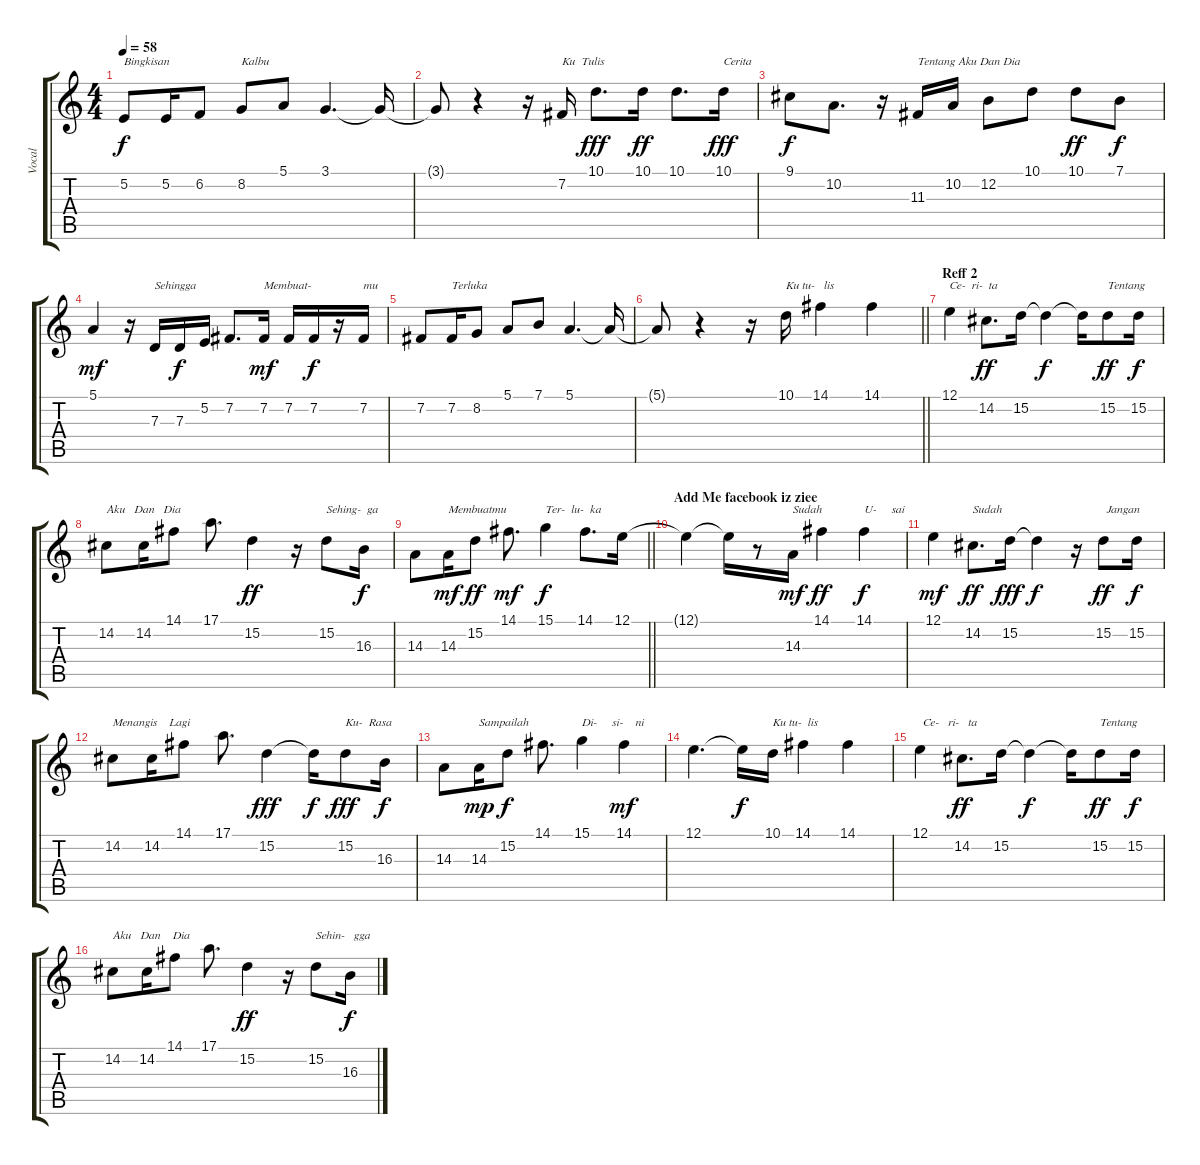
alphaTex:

\track ("Vocal" "Vocal") {instrument drawbarorgan}
\staff {score tabs}
\tuning (E4 B3 G3 D3 A2 E2) {hide}
\ts (4 4)
\tempo 58
\clef g2
\ks c
5.2.8{txt "Bingkisan " dy f} 5.2.16 6.2.8 8.2.8{txt "Kalbu"} 5.1.8 3.1.4{d} 3.1{t}.16 |
3.1{t}.8 r.4 r.16 7.2.16{txt "Ku  Tulis "} 10.1.8{d dy fff} 10.1.16{dy ff} 10.1.8{d} 10.1.16{txt "Cerita " dy fff} |
9.1.8{dy f} 10.2.8{d} r.16 11.3.16{txt "Tentang Aku Dan Dia"} 10.2.16 12.2.8 10.1.8 10.1.8{dy ff} 7.1.8{dy f} |
5.1.4{dy mf} r.16 7.3.16{txt "Sehingga "} 7.3.16{dy f} 5.2.16 7.2.8{d} 7.2.16{txt "Membuat-" dy mf} 7.2.16 7.2.16{dy f} r.16 7.2.16{txt "mu "} |
7.2.8 7.2.16{txt "Terluka"} 8.2.8 5.1.8 7.1.8 5.1.4{d} 5.1{t}.16 |
\barLineRight lightlight
5.1{t}.8 r.4 r.16{instrument voiceoohs} 10.1.16{txt "Ku tu-   lis "} 14.1.4 14.1.4 |
\section ("" "Reff 2")
12.1.4{txt "Ce-  ri-  ta "} 14.2.8{d dy ff} 15.2.16 15.2{t}.4{dy f} 15.2{t}.16 15.2.8{txt "Tentang " dy ff} 15.2.16{dy f} |
14.2.8{txt "Aku   Dan   Dia"} 14.2.16 14.1.8 17.1.8{d} 15.2.4{dy ff} r.16 15.2.8{txt "Sehing-  ga "} 16.3.16{dy f} |
\barLineRight lightlight
14.3.8 14.3.16{txt "Membuatmu " dy mf} 15.2.8{dy ff} 14.1.8{d dy mf} 15.1.4{txt "Ter-  lu-  ka" dy f} 14.1.8{d} 12.1.16 |
\section ("" "Add Me facebook iz ziee")
12.1{t}.4 12.1{t}.16 r.8 14.3.16{txt "Sudah " dy mf} 14.1.4{dy ff} 14.1.4{txt "U-     sai " dy f} |
12.1.4{dy mf} 14.2.8{d txt "Sudah" dy ff} 15.2.16{dy fff} 15.2{t}.4{dy f} r.16 15.2.8{txt " Jangan " dy ff} 15.2.16{dy f} |
14.2.8{txt "Menangis    Lagi"} 14.2.16 14.1.8 17.1.8{d} 15.2.4{dy fff} 15.2{t}.16{dy f} 15.2.8{txt "Ku-  Rasa " dy fff} 16.3.16{dy f} |
14.3.8 14.3.16{txt "Sampailah " dy mp} 15.2.8{dy f} 14.1.8{d} 15.1.4{txt "Di-     si-    ni"} 14.1.4{dy mf} |
12.1.4{d} 12.1{t}.16{dy f} 10.1.16{txt "Ku tu-  lis"} 14.1.4 14.1.4 |
12.1.4{txt " Ce-   ri-   ta "} 14.2.8{d dy ff} 15.2.16 15.2{t}.4{dy f} 15.2{t}.16 15.2.8{txt "Tentang " dy ff} 15.2.16{dy f} |
14.2.8{txt "Aku   Dan    Dia"} 14.2.16 14.1.8 17.1.8{d} 15.2.4{dy ff} r.16 15.2.8{txt "Sehin-   gga "} 16.3.16{dy f}
